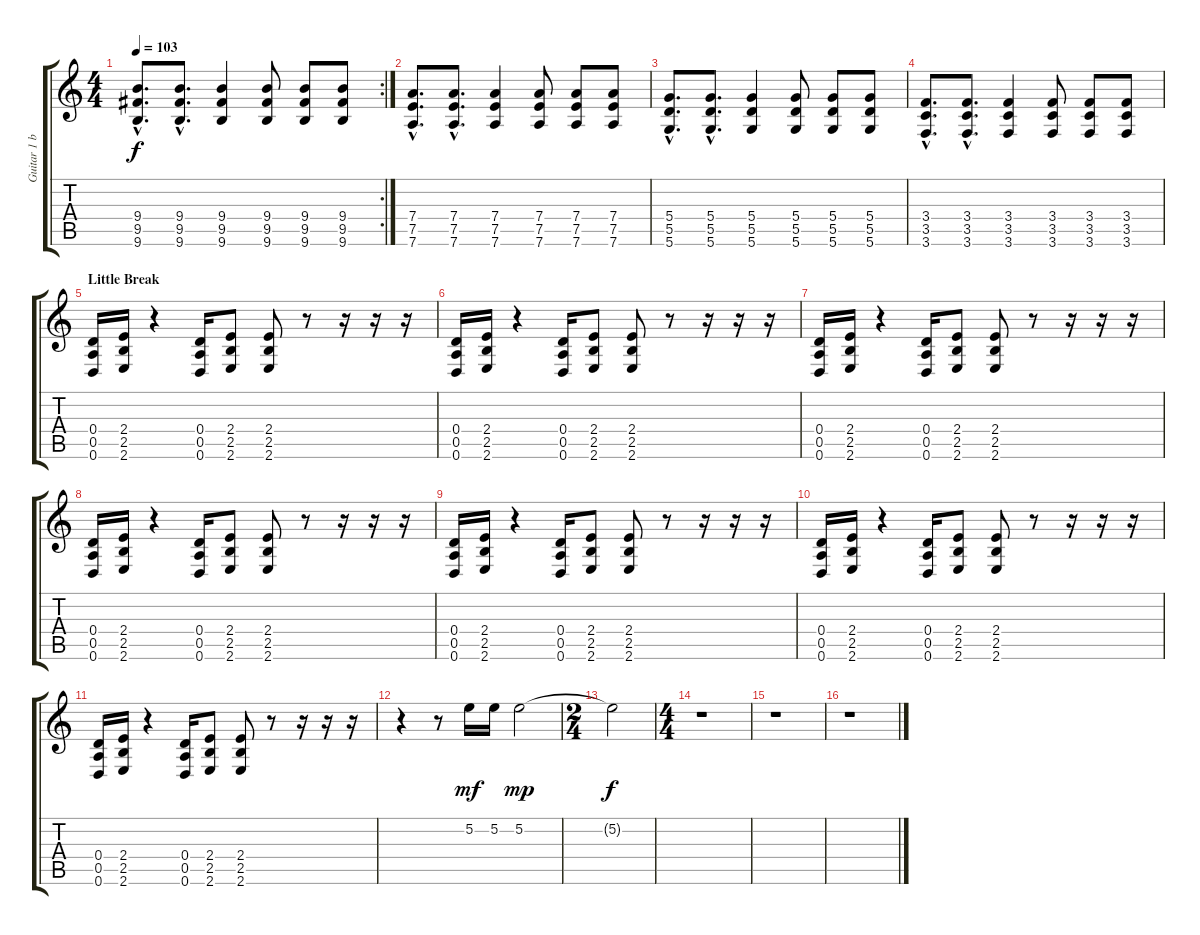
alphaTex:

\track ("Guitar 1 b" "Guitar 1 b") {instrument overdrivenguitar}
\staff {score tabs}
\tuning (E4 B3 G3 D3 A2 D2) {hide}
\rc 2
\ts (4 4)
\tempo 103
\clef g2
\ks c
(9.4{hac} 9.5{hac} 9.6{hac}).8{d dy f} (9.4{hac} 9.5{hac} 9.6{hac}).8{d} (9.4 9.5 9.6).4 (9.4 9.5 9.6).8 (9.4 9.5 9.6).8 (9.4 9.5 9.6).8 |
(7.4{hac} 7.5{hac} 7.6{hac}).8{d} (7.4{hac} 7.5{hac} 7.6{hac}).8{d} (7.4 7.5 7.6).4 (7.4 7.5 7.6).8 (7.4 7.5 7.6).8 (7.4 7.5 7.6).8 |
(5.4{hac} 5.5{hac} 5.6{hac}).8{d} (5.4{hac} 5.5{hac} 5.6{hac}).8{d} (5.4 5.5 5.6).4 (5.4 5.5 5.6).8 (5.4 5.5 5.6).8 (5.4 5.5 5.6).8 |
(3.4{hac} 3.5{hac} 3.6{hac}).8{d} (3.4{hac} 3.5{hac} 3.6{hac}).8{d} (3.4 3.5 3.6).4 (3.4 3.5 3.6).8 (3.4 3.5 3.6).8 (3.4 3.5 3.6).8 |
\section ("" "Little Break")
(0.4 0.5 0.6).16 (2.4 2.5 2.6).16 r.4 (0.4 0.5 0.6).16 (2.4 2.5 2.6).8 (2.4 2.5 2.6).8 r.8 r.16 r.16 r.16 |
(0.4 0.5 0.6).16 (2.4 2.5 2.6).16 r.4 (0.4 0.5 0.6).16 (2.4 2.5 2.6).8 (2.4 2.5 2.6).8 r.8 r.16 r.16 r.16 |
(0.4 0.5 0.6).16 (2.4 2.5 2.6).16 r.4 (0.4 0.5 0.6).16 (2.4 2.5 2.6).8 (2.4 2.5 2.6).8 r.8 r.16 r.16 r.16 |
(0.4 0.5 0.6).16 (2.4 2.5 2.6).16 r.4 (0.4 0.5 0.6).16 (2.4 2.5 2.6).8 (2.4 2.5 2.6).8 r.8 r.16 r.16 r.16 |
(0.4 0.5 0.6).16 (2.4 2.5 2.6).16 r.4 (0.4 0.5 0.6).16 (2.4 2.5 2.6).8 (2.4 2.5 2.6).8 r.8 r.16 r.16 r.16 |
(0.4 0.5 0.6).16 (2.4 2.5 2.6).16 r.4 (0.4 0.5 0.6).16 (2.4 2.5 2.6).8 (2.4 2.5 2.6).8 r.8 r.16 r.16 r.16 |
(0.4 0.5 0.6).16 (2.4 2.5 2.6).16 r.4 (0.4 0.5 0.6).16 (2.4 2.5 2.6).8 (2.4 2.5 2.6).8 r.8 r.16 r.16 r.16 |
r.4 r.8 5.2.16{dy mf} 5.2.16 5.2.2{dy mp} |
\ts (2 4)
5.2{t}.2{dy f} |
\ts (4 4)
r.1 |
r.1 |
r.1
